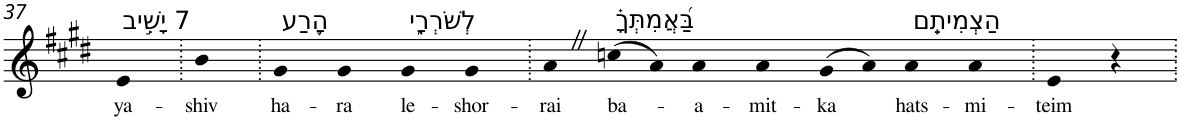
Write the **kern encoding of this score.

**kern	**text
*part1	*part1
*staff1	*staff1
*I"Piano	*
*I'Pno	*
!!LO:PB:g=z
*clefG2	*
*k[f#c#g#d#]	*
*E:	*
=37	=37
!LO:TX:a:t=7 יָשִׁ֣יב	!
!	!LO:LY:b
4e	ya-
=38.	=38.
!	!LO:LY:b
4b	-shiv
=39.	=39.
!LO:TX:a:t=הָ֭רַע	!
!	!LO:LY:b
4g#	ha-
!	!LO:LY:b
4g#	-ra
!LO:TX:a:t=לְשֹׁרְרָ֑י	!
!	!LO:LY:b
4g#	le-
!	!LO:LY:b
4g#	-shor-
=40.	=40.
!	!LO:LY:b
4aZ	-rai
!LO:TX:a:t=בַּ֝אֲמִתְּךָ֗	!
!	!LO:LY:b
(>8ccn	ba-
8a)	.
!	!LO:LY:b
4a	-a-
!	!LO:LY:b
4a	-mit-
!	!LO:LY:b
(>8g#	-ka
8a)	.
!LO:TX:a:t=הַצְמִיתֵֽם	!
!	!LO:LY:b
4a	hats-
!	!LO:LY:b
4a	-mi-
=41.	=41.
!	!LO:LY:b
4e	-teim
4r	.
=.	=.
*-	*-
